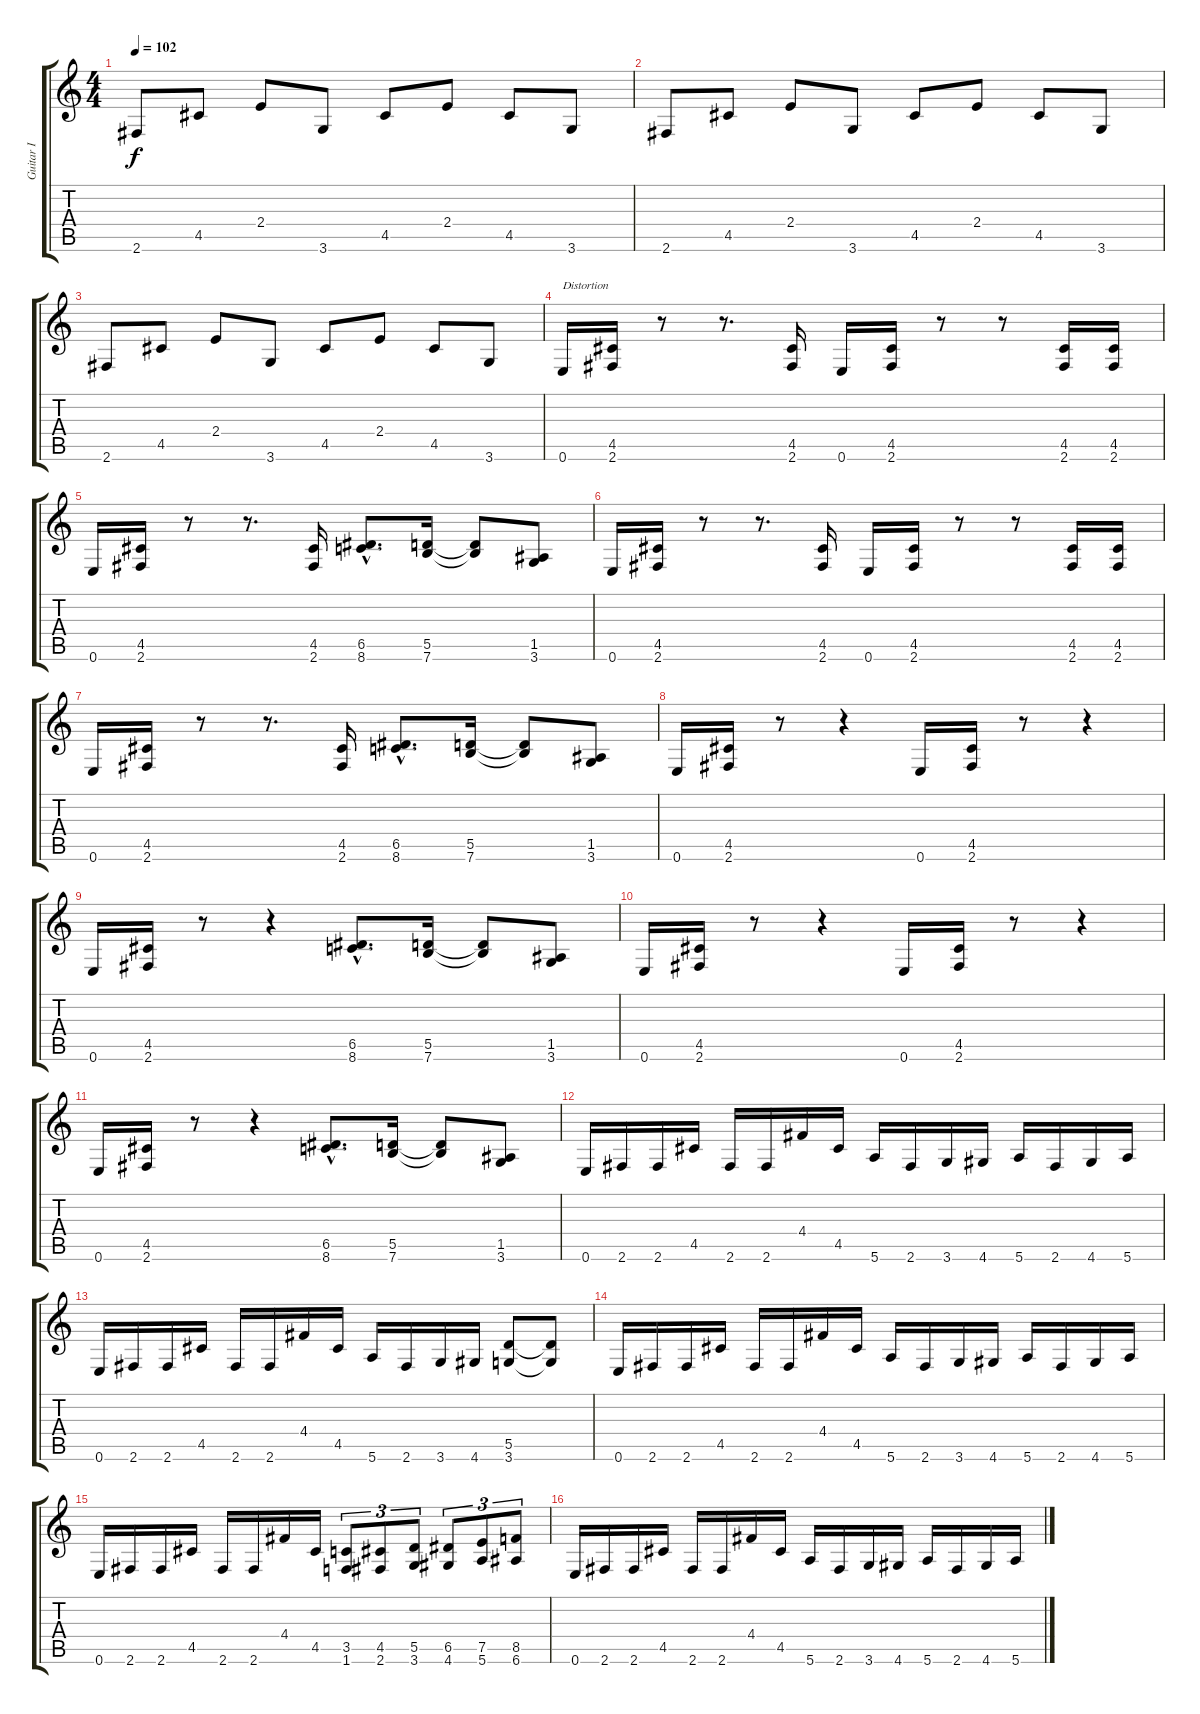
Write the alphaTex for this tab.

\track ("Guitar I" "Guitar I") {instrument electricguitarclean}
\staff {score tabs}
\tuning (E4 B3 G3 D3 A2 E2) {hide}
\ts (4 4)
\tempo 102
\clef g2
\ks c
2.6.8{dy f} 4.5.8 2.4.8 3.6.8 4.5.8 2.4.8 4.5.8 3.6.8 |
2.6.8 4.5.8 2.4.8 3.6.8 4.5.8 2.4.8 4.5.8 3.6.8 |
2.6.8 4.5.8 2.4.8 3.6.8 4.5.8 2.4.8 4.5.8 3.6.8 |
0.6.16{txt "Distortion" instrument distortionguitar} (4.5 2.6).16 r.8 r.8{d} (4.5 2.6).16 0.6.16 (4.5 2.6).16 r.8 r.8 (4.5 2.6).16 (4.5 2.6).16 |
0.6.16 (4.5 2.6).16 r.8 r.8{d} (4.5 2.6).16 (6.5{hac} 8.6{hac}).8{d} (5.5 7.6).16 (5.5{t} 7.6{t}).8 (1.5 3.6).8 |
0.6.16 (4.5 2.6).16 r.8 r.8{d} (4.5 2.6).16 0.6.16 (4.5 2.6).16 r.8 r.8 (4.5 2.6).16 (4.5 2.6).16 |
0.6.16 (4.5 2.6).16 r.8 r.8{d} (4.5 2.6).16 (6.5{hac} 8.6{hac}).8{d} (5.5 7.6).16 (5.5{t} 7.6{t}).8 (1.5 3.6).8 |
0.6.16 (4.5 2.6).16 r.8 r.4 0.6.16 (4.5 2.6).16 r.8 r.4 |
0.6.16 (4.5 2.6).16 r.8 r.4 (6.5{hac} 8.6{hac}).8{d} (5.5 7.6).16 (5.5{t} 7.6{t}).8 (1.5 3.6).8 |
0.6.16 (4.5 2.6).16 r.8 r.4 0.6.16 (4.5 2.6).16 r.8 r.4 |
0.6.16 (4.5 2.6).16 r.8 r.4 (6.5{hac} 8.6{hac}).8{d} (5.5 7.6).16 (5.5{t} 7.6{t}).8 (1.5 3.6).8 |
0.6.16 2.6.16 2.6.16 4.5.16 2.6.16 2.6.16 4.4.16 4.5.16 5.6.16 2.6.16 3.6.16 4.6.16 5.6.16 2.6.16 4.6.16 5.6.16 |
0.6.16 2.6.16 2.6.16 4.5.16 2.6.16 2.6.16 4.4.16 4.5.16 5.6.16 2.6.16 3.6.16 4.6.16 (5.5 3.6).8 (5.5{t} 3.6{t}).8 |
0.6.16 2.6.16 2.6.16 4.5.16 2.6.16 2.6.16 4.4.16 4.5.16 5.6.16 2.6.16 3.6.16 4.6.16 5.6.16 2.6.16 4.6.16 5.6.16 |
0.6.16 2.6.16 2.6.16 4.5.16 2.6.16 2.6.16 4.4.16 4.5.16 (3.5 1.6).8{tu (3 2)} (4.5 2.6).8{tu (3 2)} (5.5 3.6).8{tu (3 2)} (6.5 4.6).8{tu (3 2)} (7.5 5.6).8{tu (3 2)} (8.5 6.6).8{tu (3 2)} |
0.6.16 2.6.16 2.6.16 4.5.16 2.6.16 2.6.16 4.4.16 4.5.16 5.6.16 2.6.16 3.6.16 4.6.16 5.6.16 2.6.16 4.6.16 5.6.16
